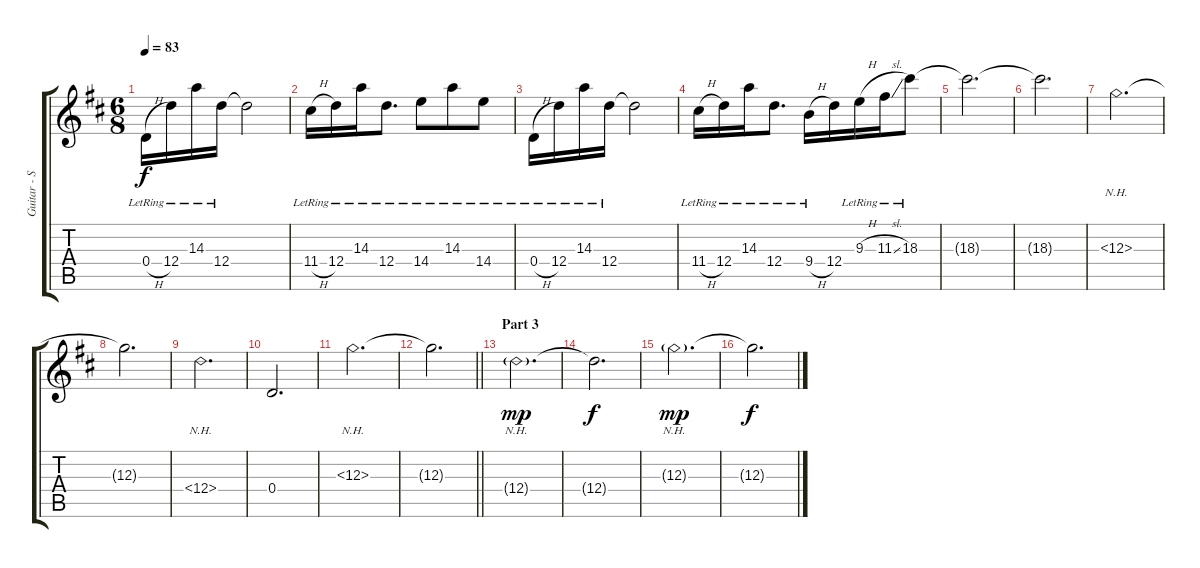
\track ("Guitar - Simon Neil" "Guitar - S") {instrument electricguitarclean}
\staff {score tabs}
\tuning (E4 B3 G3 D3 A2 D2) {hide}
\ts (6 8)
\tempo 83
\clef g2
\ks d
0.4{h lr}.16{dy f} 12.4{lr}.16 14.3{lr}.16 12.4{lr}.16 12.4{t}.2 |
11.4{h lr}.16 12.4{lr}.16 14.3{lr}.16 12.4{lr}.8{d} 14.4{lr}.8 14.3{lr}.8 14.4{lr}.8 |
0.4{h lr}.16 12.4{lr}.16 14.3{lr}.16 12.4{lr}.16 12.4{t}.2 |
11.4{h lr}.16 12.4{lr}.16 14.3{lr}.16 12.4{lr}.8{d} 9.4{h lr}.16 12.4.16 9.3{h lr}.16 11.3{sl lr}.16 18.3{lr}.8 |
18.3{t}.2{d} |
18.3{t}.2{d} |
12.3{nh}.2{d} |
12.3{t}.2{d} |
12.4{nh}.2{d} |
0.4.2{d} |
12.3{nh}.2{d} |
\barLineRight lightlight
12.3{t}.2{d} |
\section ("" "Part 3")
12.4{nh g}.2{d dy mp} |
12.4{t}.2{d dy f} |
12.3{nh g}.2{d dy mp} |
12.3{t}.2{d dy f}
